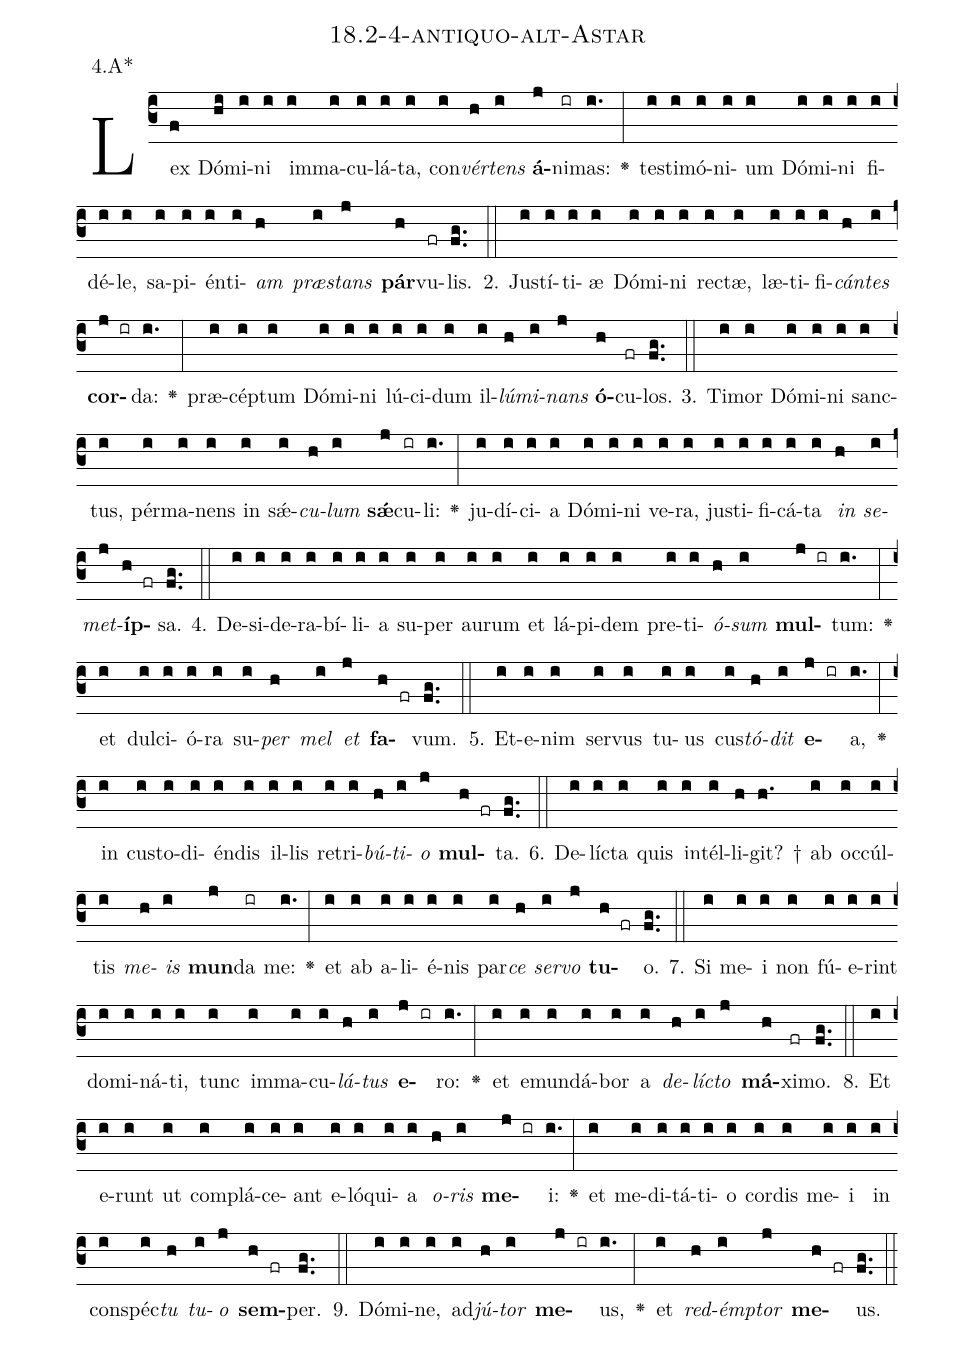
name: 18.2-4-antiquo-alt-Astar;
annotation: 4.A*;
%%
(c3)Lex(f) Dó(hi)mi(i)ni(i) im(i)ma(i)cu(i)lá(i)ta,(i) con(i)<i>vér</i>(h)<i>tens</i>(i) <b>á</b>(j)ni(ir)mas:(i.) <v>\greheightstar</v>(:) tes(i)ti(i)mó(i)ni(i)um(i) Dó(i)mi(i)ni(i) fi(i)dé(i)le,(i) sa(i)pi(i)én(i)ti(i)<i>am</i>(h) <i>præ</i>(i)<i>stans</i>(j) <b>pár</b>(h)vu(fr)lis.(fg..) (::)
2. Jus(i)tí(i)ti(i)æ(i) Dó(i)mi(i)ni(i) rec(i)tæ,(i) læ(i)ti(i)fi(i)<i>cán</i>(h)<i>tes</i>(i) <b>cor</b>(j ir)da:(i.) <v>\greheightstar</v>(:) præ(i)cép(i)tum(i) Dó(i)mi(i)ni(i) lú(i)ci(i)dum(i) il(i)<i>lú</i>(h)<i>mi</i>(i)<i>nans</i>(j) <b>ó</b>(h)cu(fr)los.(fg..) (::)
3. Ti(i)mor(i) Dó(i)mi(i)ni(i) sanc(i)tus,(i) pér(i)ma(i)nens(i) in(i) sǽ(i)<i>cu</i>(h)<i>lum</i>(i) <b>sǽ</b>(j)cu(ir)li:(i.) <v>\greheightstar</v>(:) ju(i)dí(i)ci(i)a(i) Dó(i)mi(i)ni(i) ve(i)ra,(i) jus(i)ti(i)fi(i)cá(i)ta(i) <i>in</i>(h) <i>se</i>(i)<i>met</i>(j)<b>íp</b>(h fr)sa.(fg..) (::)
4. De(i)si(i)de(i)ra(i)bí(i)li(i)a(i) su(i)per(i) au(i)rum(i) et(i) lá(i)pi(i)dem(i) pre(i)ti(i)<i>ó</i>(h)<i>sum</i>(i) <b>mul</b>(j ir)tum:(i.) <v>\greheightstar</v>(:) et(i) dul(i)ci(i)ó(i)ra(i) su(i)<i>per</i>(h) <i>mel</i>(i) <i>et</i>(j) <b>fa</b>(h fr)vum.(fg..) (::)
5. Et(i)e(i)nim(i) ser(i)vus(i) tu(i)us(i) cus(i)<i>tó</i>(h)<i>dit</i>(i) <b>e</b>(j ir)a,(i.) <v>\greheightstar</v>(:) in(i) cus(i)to(i)di(i)én(i)dis(i) il(i)lis(i) re(i)tri(i)<i>bú</i>(h)<i>ti</i>(i)<i>o</i>(j) <b>mul</b>(h fr)ta.(fg..) (::)
6. De(i)líc(i)ta(i) quis(i) in(i)tél(i)li(h)git? †(h.) ab(i) oc(i)cúl(i)tis(i) <i>me</i>(h)<i>is</i>(i) <b>mun</b>(j)da(ir) me:(i.) <v>\greheightstar</v>(:) et(i) ab(i) a(i)li(i)é(i)nis(i) par(i)<i>ce</i>(h) <i>ser</i>(i)<i>vo</i>(j) <b>tu</b>(h fr)o.(fg..) (::)
7. Si(i) me(i)i(i) non(i) fú(i)e(i)rint(i) do(i)mi(i)ná(i)ti,(i) tunc(i) im(i)ma(i)cu(i)<i>lá</i>(h)<i>tus</i>(i) <b>e</b>(j ir)ro:(i.) <v>\greheightstar</v>(:) et(i) e(i)mun(i)dá(i)bor(i) a(i) <i>de</i>(h)<i>líc</i>(i)<i>to</i>(j) <b>má</b>(h)xi(fr)mo.(fg..) (::)
8. Et(i) e(i)runt(i) ut(i) com(i)plá(i)ce(i)ant(i) e(i)ló(i)qui(i)a(i) <i>o</i>(h)<i>ris</i>(i) <b>me</b>(j ir)i:(i.) <v>\greheightstar</v>(:) et(i) me(i)di(i)tá(i)ti(i)o(i) cor(i)dis(i) me(i)i(i) in(i) con(i)spéc(i)<i>tu</i>(h) <i>tu</i>(i)<i>o</i>(j) <b>sem</b>(h fr)per.(fg..) (::)
9. Dó(i)mi(i)ne,(i) ad(i)<i>jú</i>(h)<i>tor</i>(i) <b>me</b>(j ir)us,(i.) <v>\greheightstar</v>(:) et(i) <i>red</i>(h)<i>émp</i>(i)<i>tor</i>(j) <b>me</b>(h fr)us.(fg..) (::)
